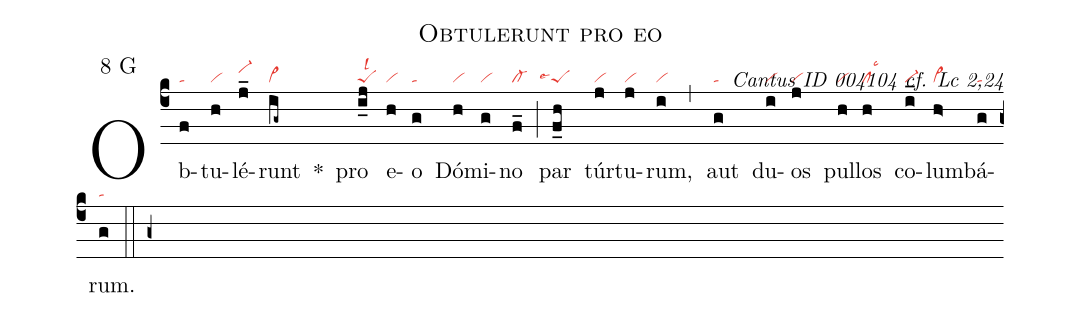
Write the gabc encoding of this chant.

name: Obtulerunt pro eo;
mode: 8;
mode-differentia: G;
commentary: Cantus ID 004104 cf. Lc 2,24;
nabc-lines: 1;
%%
(c4)

Ob(f|ta)tu(h|vi)lé(j_|vi-hj)runt(ig~|vi>) *() pro(i_j|peSlsl2) e(h|vi)o(g|ta) Dó(h|vi)mi(g|vi)no(f_|cl-) (;) par(f_h|````peSlse4) túr(j|vi)tu(j|vi)rum,(i|vi) (,) aut(g|ta) du(i|vi)os(j|vi) pul(h|vi)los(h|cllsc3) co(i_|vi-)lum(h>|vi>)bá(g|ta)rum.(g|ta)

(::g+)
